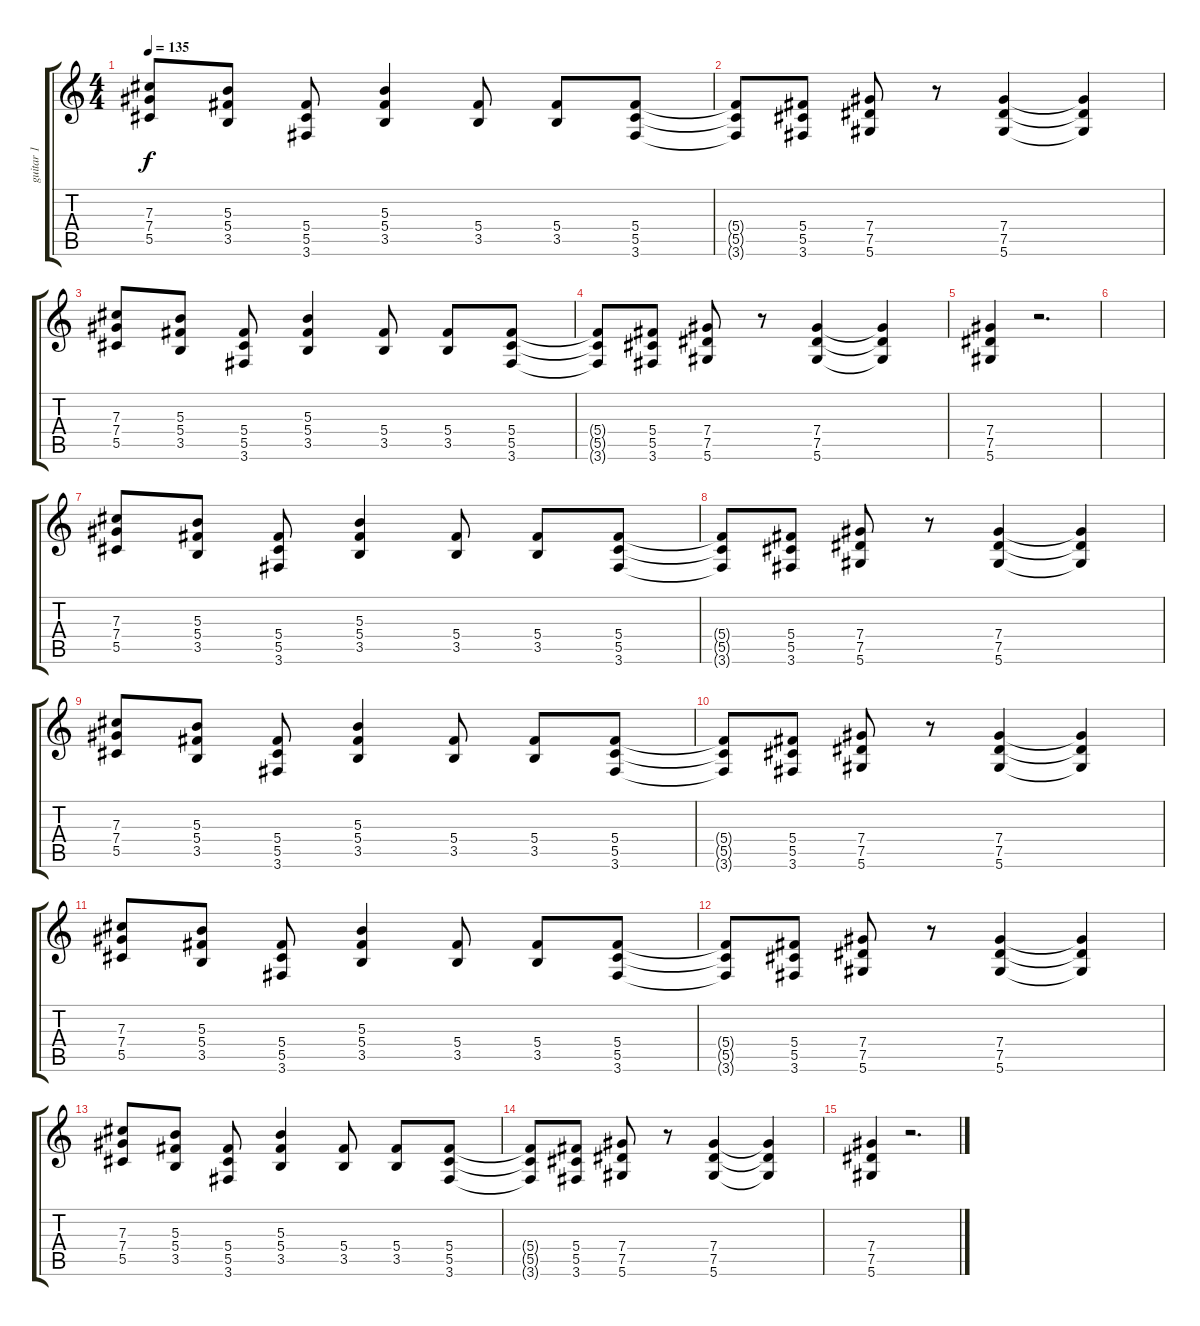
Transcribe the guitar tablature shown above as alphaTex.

\track ("guitar 1" "guitar 1") {instrument overdrivenguitar}
\staff {score tabs}
\tuning (Eb4 Bb3 Gb3 Db3 Ab2 Eb2) {hide}
\ts (4 4)
\tempo 135
\clef g2
\ks c
(7.3 7.4 5.5).8{dy f} (5.3 5.4 3.5).8 (5.4 5.5 3.6).8 (5.3 5.4 3.5).4 (5.4 3.5).8 (5.4 3.5).8 (5.4 5.5 3.6).8 |
(5.4{t} 5.5{t} 3.6{t}).8 (5.4 5.5 3.6).8 (7.4 7.5 5.6).8 r.8 (7.4 7.5 5.6).4 (7.4{t} 7.5{t} 5.6{t}).4 |
(7.3 7.4 5.5).8 (5.3 5.4 3.5).8 (5.4 5.5 3.6).8 (5.3 5.4 3.5).4 (5.4 3.5).8 (5.4 3.5).8 (5.4 5.5 3.6).8 |
(5.4{t} 5.5{t} 3.6{t}).8 (5.4 5.5 3.6).8 (7.4 7.5 5.6).8 r.8 (7.4 7.5 5.6).4 (7.4{t} 7.5{t} 5.6{t}).4 |
(7.4 7.5 5.6).4 r.2{d} |
|
(7.3 7.4 5.5).8 (5.3 5.4 3.5).8 (5.4 5.5 3.6).8 (5.3 5.4 3.5).4 (5.4 3.5).8 (5.4 3.5).8 (5.4 5.5 3.6).8 |
(5.4{t} 5.5{t} 3.6{t}).8 (5.4 5.5 3.6).8 (7.4 7.5 5.6).8 r.8 (7.4 7.5 5.6).4 (7.4{t} 7.5{t} 5.6{t}).4 |
(7.3 7.4 5.5).8 (5.3 5.4 3.5).8 (5.4 5.5 3.6).8 (5.3 5.4 3.5).4 (5.4 3.5).8 (5.4 3.5).8 (5.4 5.5 3.6).8 |
(5.4{t} 5.5{t} 3.6{t}).8 (5.4 5.5 3.6).8 (7.4 7.5 5.6).8 r.8 (7.4 7.5 5.6).4 (7.4{t} 7.5{t} 5.6{t}).4 |
(7.3 7.4 5.5).8 (5.3 5.4 3.5).8 (5.4 5.5 3.6).8 (5.3 5.4 3.5).4 (5.4 3.5).8 (5.4 3.5).8 (5.4 5.5 3.6).8 |
(5.4{t} 5.5{t} 3.6{t}).8 (5.4 5.5 3.6).8 (7.4 7.5 5.6).8 r.8 (7.4 7.5 5.6).4 (7.4{t} 7.5{t} 5.6{t}).4 |
(7.3 7.4 5.5).8 (5.3 5.4 3.5).8 (5.4 5.5 3.6).8 (5.3 5.4 3.5).4 (5.4 3.5).8 (5.4 3.5).8 (5.4 5.5 3.6).8 |
(5.4{t} 5.5{t} 3.6{t}).8 (5.4 5.5 3.6).8 (7.4 7.5 5.6).8 r.8 (7.4 7.5 5.6).4 (7.4{t} 7.5{t} 5.6{t}).4 |
(7.4 7.5 5.6).4 r.2{d}
